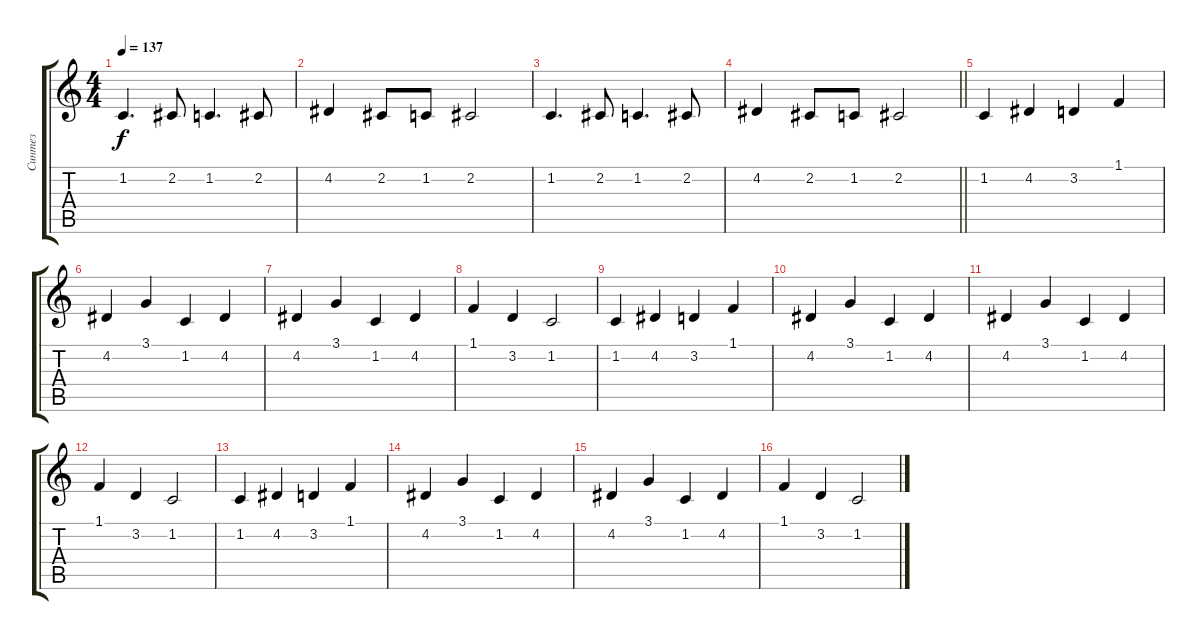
\track ("Синтез" "Синтез") {instrument reedorgan}
\staff {score tabs}
\tuning (E4 B3 G3 D3 A2 E2) {hide}
\ts (4 4)
\tempo 137
\clef g2
\ks c
1.2.4{d dy f} 2.2.8 1.2.4{d} 2.2.8 |
4.2.4 2.2.8 1.2.8 2.2.2 |
1.2.4{d} 2.2.8 1.2.4{d} 2.2.8 |
\barLineRight lightlight
4.2.4 2.2.8 1.2.8 2.2.2 |
1.2.4 4.2.4 3.2.4 1.1.4 |
4.2.4 3.1.4 1.2.4 4.2.4 |
4.2.4 3.1.4 1.2.4 4.2.4 |
1.1.4 3.2.4 1.2.2 |
1.2.4 4.2.4 3.2.4 1.1.4 |
4.2.4 3.1.4 1.2.4 4.2.4 |
4.2.4 3.1.4 1.2.4 4.2.4 |
1.1.4 3.2.4 1.2.2 |
1.2.4 4.2.4 3.2.4 1.1.4 |
4.2.4 3.1.4 1.2.4 4.2.4 |
4.2.4 3.1.4 1.2.4 4.2.4 |
1.1.4 3.2.4 1.2.2
